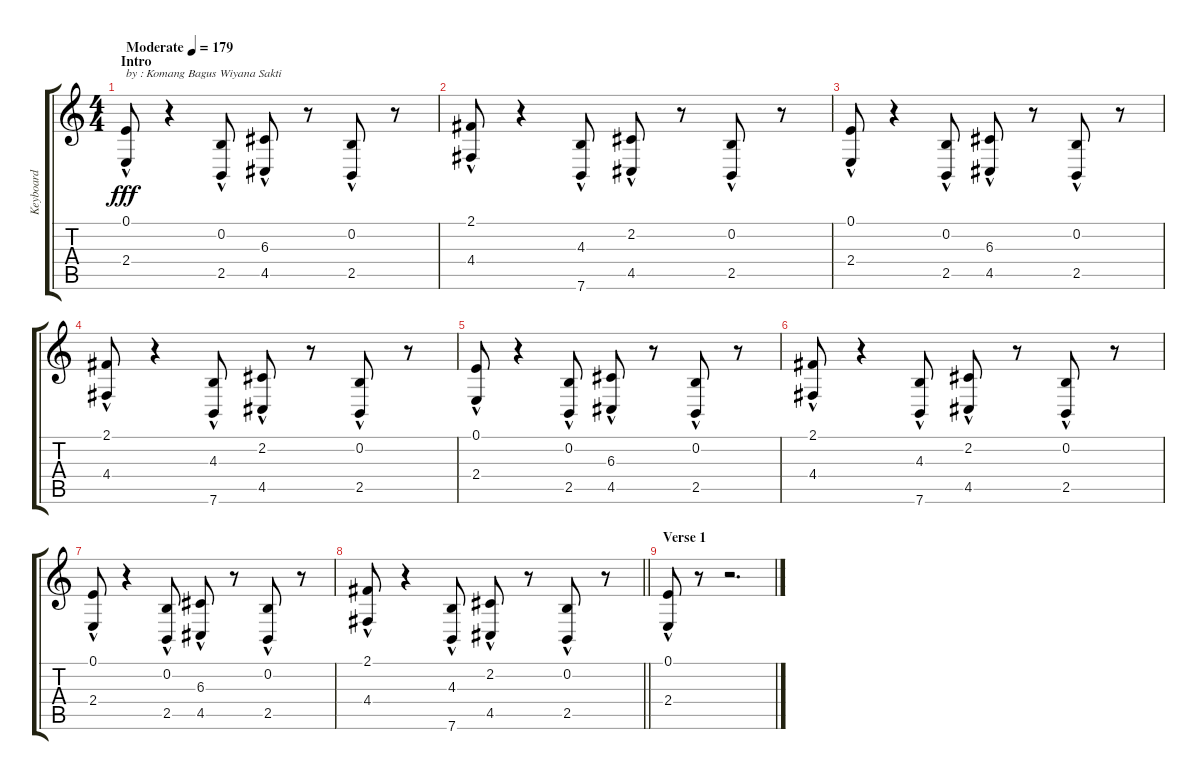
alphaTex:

\track ("Keyboard" "Keyboard") {instrument brasssection}
\staff {score tabs}
\tuning (E4 B3 G3 D3 A2 E2) {hide}
\ts (4 4)
\section ("" "Intro")
\tempo (179 "Moderate")
\clef g2
\ks c
(0.1{hac} 2.4{hac}).8{txt "by : Komang Bagus Wiyana Sakti" dy fff volume 16 instrument choiraahs} r.4 (0.2{hac} 2.5{hac}).8 (6.3{hac} 4.5{hac}).8 r.8 (0.2{hac} 2.5{hac}).8 r.8 |
(2.1{hac} 4.4{hac}).8 r.4 (4.3{hac} 7.6{hac}).8 (2.2{hac} 4.5{hac}).8 r.8 (0.2{hac} 2.5{hac}).8 r.8 |
(0.1{hac} 2.4{hac}).8 r.4 (0.2{hac} 2.5{hac}).8 (6.3{hac} 4.5{hac}).8 r.8 (0.2{hac} 2.5{hac}).8 r.8 |
(2.1{hac} 4.4{hac}).8 r.4 (4.3{hac} 7.6{hac}).8 (2.2{hac} 4.5{hac}).8 r.8 (0.2{hac} 2.5{hac}).8 r.8 |
(0.1{hac} 2.4{hac}).8 r.4 (0.2{hac} 2.5{hac}).8 (6.3{hac} 4.5{hac}).8 r.8 (0.2{hac} 2.5{hac}).8 r.8 |
(2.1{hac} 4.4{hac}).8 r.4 (4.3{hac} 7.6{hac}).8 (2.2{hac} 4.5{hac}).8 r.8 (0.2{hac} 2.5{hac}).8 r.8 |
(0.1{hac} 2.4{hac}).8 r.4 (0.2{hac} 2.5{hac}).8 (6.3{hac} 4.5{hac}).8 r.8 (0.2{hac} 2.5{hac}).8 r.8 |
\barLineRight lightlight
(2.1{hac} 4.4{hac}).8 r.4 (4.3{hac} 7.6{hac}).8 (2.2{hac} 4.5{hac}).8 r.8 (0.2{hac} 2.5{hac}).8 r.8 |
\section ("" "Verse 1")
(0.1{hac} 2.4{hac}).8 r.8 r.2{d}
